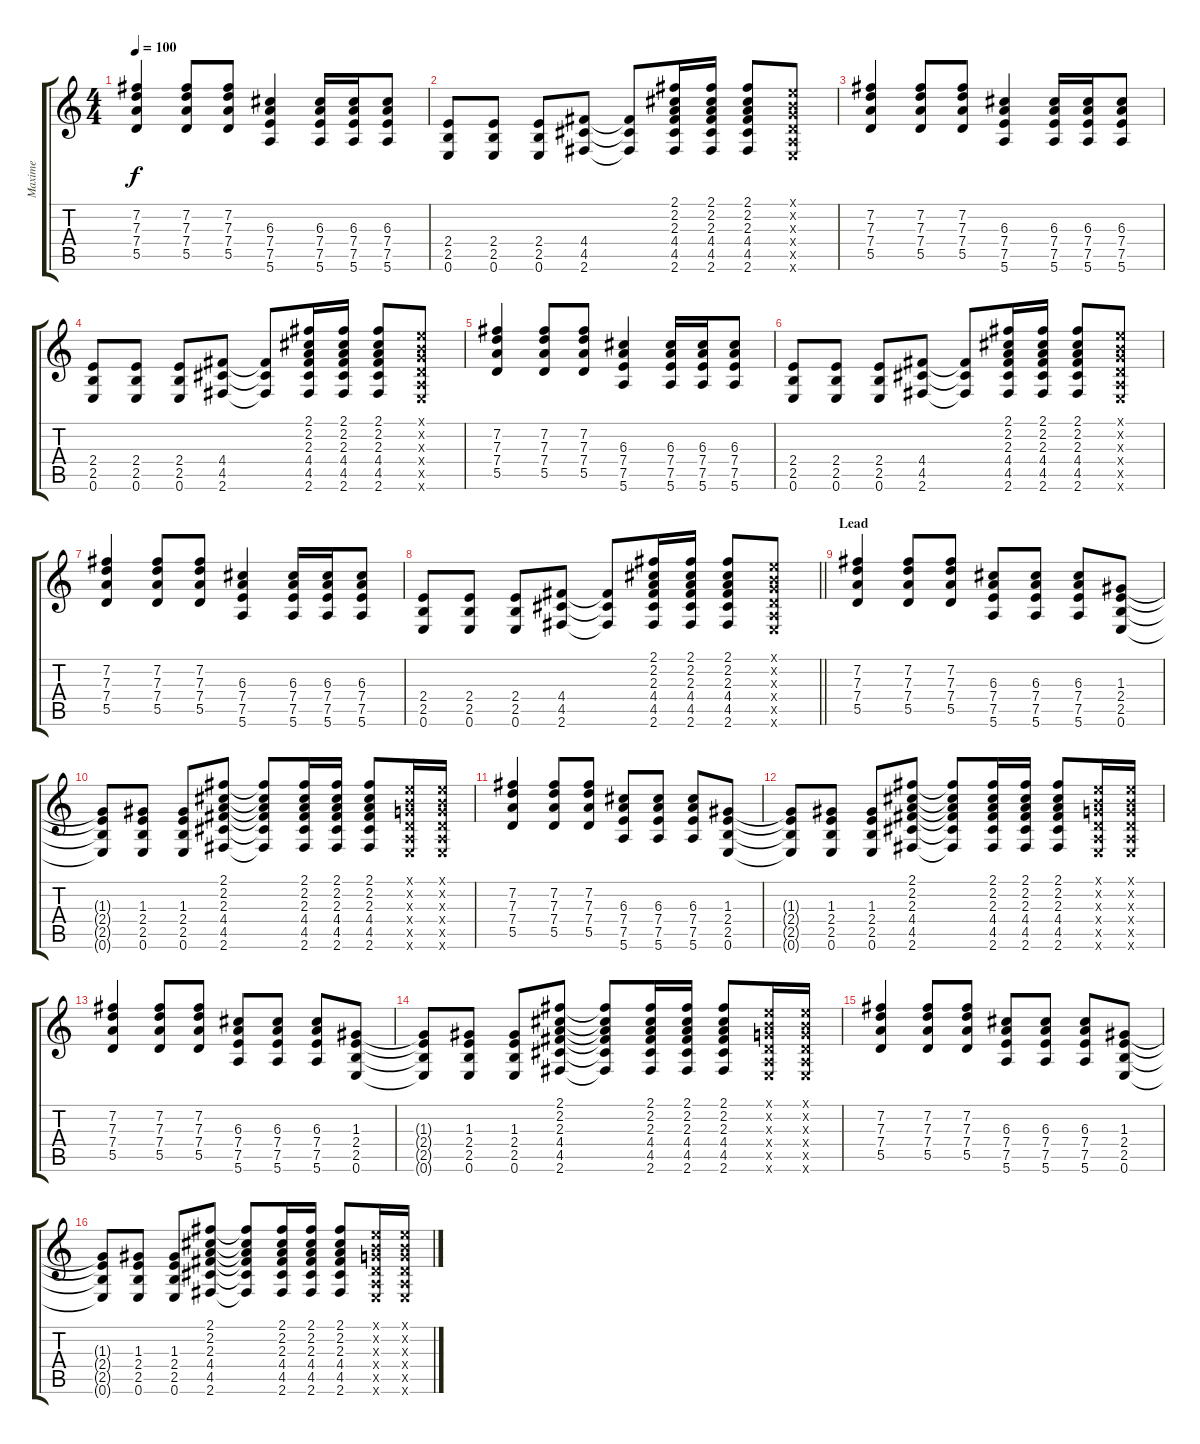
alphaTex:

\track ("Maxime" "Maxime") {instrument distortionguitar}
\staff {score tabs}
\tuning (E4 B3 G3 D3 A2 E2) {hide}
\ts (4 4)
\tempo 100
\clef g2
\ks c
(7.2 7.3 7.4 5.5).4{dy f} (7.2 7.3 7.4 5.5).8 (7.2 7.3 7.4 5.5).8 (6.3 7.4 7.5 5.6).4 (6.3 7.4 7.5 5.6).16 (6.3 7.4 7.5 5.6).16 (6.3 7.4 7.5 5.6).8 |
(2.4 2.5 0.6).8 (2.4 2.5 0.6).8 (2.4 2.5 0.6).8 (4.4 4.5 2.6).8 (4.4{t} 4.5{t} 2.6{t}).8 (2.1 2.2 2.3 4.4 4.5 2.6).16 (2.1 2.2 2.3 4.4 4.5 2.6).16 (2.1 2.2 2.3 4.4 4.5 2.6).8 (0.1{x} 0.2{x} 0.3{x} 0.4{x} 0.5{x} 0.6{x}).8 |
(7.2 7.3 7.4 5.5).4 (7.2 7.3 7.4 5.5).8 (7.2 7.3 7.4 5.5).8 (6.3 7.4 7.5 5.6).4 (6.3 7.4 7.5 5.6).16 (6.3 7.4 7.5 5.6).16 (6.3 7.4 7.5 5.6).8 |
(2.4 2.5 0.6).8 (2.4 2.5 0.6).8 (2.4 2.5 0.6).8 (4.4 4.5 2.6).8 (4.4{t} 4.5{t} 2.6{t}).8 (2.1 2.2 2.3 4.4 4.5 2.6).16 (2.1 2.2 2.3 4.4 4.5 2.6).16 (2.1 2.2 2.3 4.4 4.5 2.6).8 (0.1{x} 0.2{x} 0.3{x} 0.4{x} 0.5{x} 0.6{x}).8 |
(7.2 7.3 7.4 5.5).4 (7.2 7.3 7.4 5.5).8 (7.2 7.3 7.4 5.5).8 (6.3 7.4 7.5 5.6).4 (6.3 7.4 7.5 5.6).16 (6.3 7.4 7.5 5.6).16 (6.3 7.4 7.5 5.6).8 |
(2.4 2.5 0.6).8 (2.4 2.5 0.6).8 (2.4 2.5 0.6).8 (4.4 4.5 2.6).8 (4.4{t} 4.5{t} 2.6{t}).8 (2.1 2.2 2.3 4.4 4.5 2.6).16 (2.1 2.2 2.3 4.4 4.5 2.6).16 (2.1 2.2 2.3 4.4 4.5 2.6).8 (0.1{x} 0.2{x} 0.3{x} 0.4{x} 0.5{x} 0.6{x}).8 |
(7.2 7.3 7.4 5.5).4 (7.2 7.3 7.4 5.5).8 (7.2 7.3 7.4 5.5).8 (6.3 7.4 7.5 5.6).4 (6.3 7.4 7.5 5.6).16 (6.3 7.4 7.5 5.6).16 (6.3 7.4 7.5 5.6).8 |
\barLineRight lightlight
(2.4 2.5 0.6).8 (2.4 2.5 0.6).8 (2.4 2.5 0.6).8 (4.4 4.5 2.6).8 (4.4{t} 4.5{t} 2.6{t}).8 (2.1 2.2 2.3 4.4 4.5 2.6).16 (2.1 2.2 2.3 4.4 4.5 2.6).16 (2.1 2.2 2.3 4.4 4.5 2.6).8 (0.1{x} 0.2{x} 0.3{x} 0.4{x} 0.5{x} 0.6{x}).8 |
\section ("" "Lead")
(7.2 7.3 7.4 5.5).4 (7.2 7.3 7.4 5.5).8 (7.2 7.3 7.4 5.5).8 (6.3 7.4 7.5 5.6).8 (6.3 7.4 7.5 5.6).8 (6.3 7.4 7.5 5.6).8 (1.3 2.4 2.5 0.6).8 |
(1.3{t} 2.4{t} 2.5{t} 0.6{t}).8 (1.3 2.4 2.5 0.6).8 (1.3 2.4 2.5 0.6).8 (2.1 2.2 2.3 4.4 4.5 2.6).8 (2.1{t} 2.2{t} 2.3{t} 4.4{t} 4.5{t} 2.6{t}).8 (2.1 2.2 2.3 4.4 4.5 2.6).16 (2.1 2.2 2.3 4.4 4.5 2.6).16 (2.1 2.2 2.3 4.4 4.5 2.6).8 (0.1{x} 0.2{x} 0.3{x} 0.4{x} 0.5{x} 0.6{x}).16 (0.1{x} 0.2{x} 0.3{x} 0.4{x} 0.5{x} 0.6{x}).16 |
(7.2 7.3 7.4 5.5).4 (7.2 7.3 7.4 5.5).8 (7.2 7.3 7.4 5.5).8 (6.3 7.4 7.5 5.6).8 (6.3 7.4 7.5 5.6).8 (6.3 7.4 7.5 5.6).8 (1.3 2.4 2.5 0.6).8 |
(1.3{t} 2.4{t} 2.5{t} 0.6{t}).8 (1.3 2.4 2.5 0.6).8 (1.3 2.4 2.5 0.6).8 (2.1 2.2 2.3 4.4 4.5 2.6).8 (2.1{t} 2.2{t} 2.3{t} 4.4{t} 4.5{t} 2.6{t}).8 (2.1 2.2 2.3 4.4 4.5 2.6).16 (2.1 2.2 2.3 4.4 4.5 2.6).16 (2.1 2.2 2.3 4.4 4.5 2.6).8 (0.1{x} 0.2{x} 0.3{x} 0.4{x} 0.5{x} 0.6{x}).16 (0.1{x} 0.2{x} 0.3{x} 0.4{x} 0.5{x} 0.6{x}).16 |
(7.2 7.3 7.4 5.5).4 (7.2 7.3 7.4 5.5).8 (7.2 7.3 7.4 5.5).8 (6.3 7.4 7.5 5.6).8 (6.3 7.4 7.5 5.6).8 (6.3 7.4 7.5 5.6).8 (1.3 2.4 2.5 0.6).8 |
(1.3{t} 2.4{t} 2.5{t} 0.6{t}).8 (1.3 2.4 2.5 0.6).8 (1.3 2.4 2.5 0.6).8 (2.1 2.2 2.3 4.4 4.5 2.6).8 (2.1{t} 2.2{t} 2.3{t} 4.4{t} 4.5{t} 2.6{t}).8 (2.1 2.2 2.3 4.4 4.5 2.6).16 (2.1 2.2 2.3 4.4 4.5 2.6).16 (2.1 2.2 2.3 4.4 4.5 2.6).8 (0.1{x} 0.2{x} 0.3{x} 0.4{x} 0.5{x} 0.6{x}).16 (0.1{x} 0.2{x} 0.3{x} 0.4{x} 0.5{x} 0.6{x}).16 |
(7.2 7.3 7.4 5.5).4 (7.2 7.3 7.4 5.5).8 (7.2 7.3 7.4 5.5).8 (6.3 7.4 7.5 5.6).8 (6.3 7.4 7.5 5.6).8 (6.3 7.4 7.5 5.6).8 (1.3 2.4 2.5 0.6).8 |
(1.3{t} 2.4{t} 2.5{t} 0.6{t}).8 (1.3 2.4 2.5 0.6).8 (1.3 2.4 2.5 0.6).8 (2.1 2.2 2.3 4.4 4.5 2.6).8 (2.1{t} 2.2{t} 2.3{t} 4.4{t} 4.5{t} 2.6{t}).8 (2.1 2.2 2.3 4.4 4.5 2.6).16 (2.1 2.2 2.3 4.4 4.5 2.6).16 (2.1 2.2 2.3 4.4 4.5 2.6).8 (0.1{x} 0.2{x} 0.3{x} 0.4{x} 0.5{x} 0.6{x}).16 (0.1{x} 0.2{x} 0.3{x} 0.4{x} 0.5{x} 0.6{x}).16
